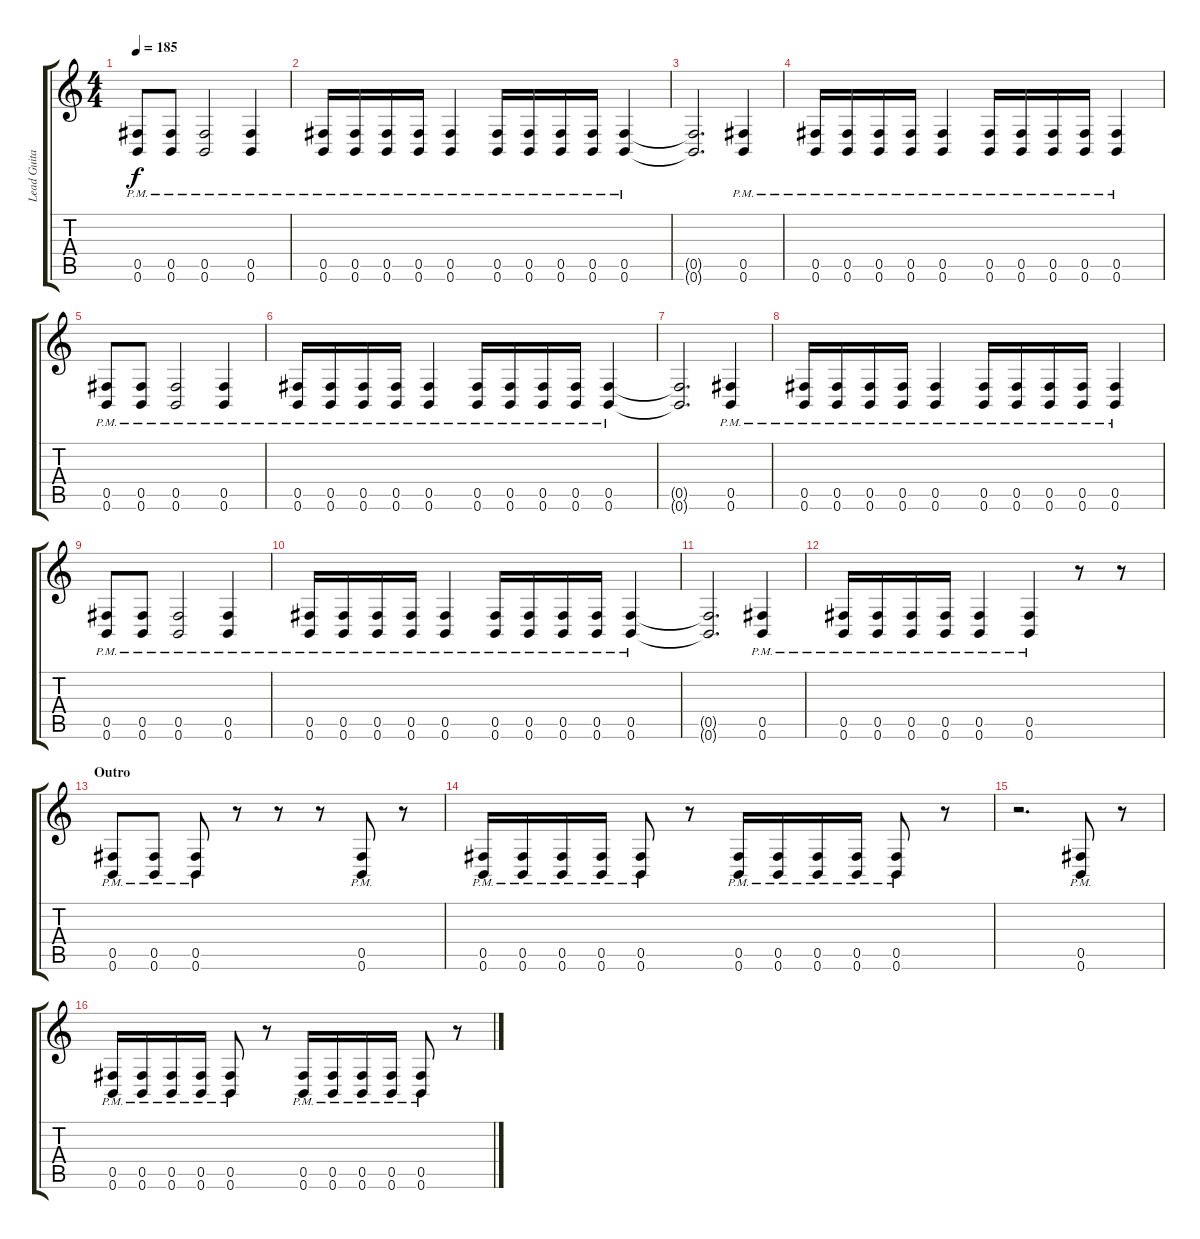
\track ("Lead Guitar - Jona" "Lead Guita") {instrument distortionguitar}
\staff {score tabs}
\tuning (Db4 Ab3 E3 B2 Gb2 B1) {hide}
\ts (4 4)
\tempo 185
\clef g2
\ks c
(0.5 0.6{pm}).8{dy f} (0.5 0.6{pm}).8 (0.5 0.6{pm}).2 (0.5 0.6{pm}).4 |
(0.5 0.6{pm}).16 (0.5 0.6{pm}).16 (0.5 0.6{pm}).16 (0.5 0.6{pm}).16 (0.5 0.6{pm}).4 (0.5 0.6{pm}).16 (0.5 0.6{pm}).16 (0.5 0.6{pm}).16 (0.5 0.6{pm}).16 (0.5 0.6{pm}).4 |
(0.5{t} 0.6{t}).2{d} (0.5 0.6{pm}).4 |
(0.5 0.6{pm}).16 (0.5 0.6{pm}).16 (0.5 0.6{pm}).16 (0.5 0.6{pm}).16 (0.5 0.6{pm}).4 (0.5 0.6{pm}).16 (0.5 0.6{pm}).16 (0.5 0.6{pm}).16 (0.5 0.6{pm}).16 (0.5 0.6{pm}).4 |
(0.5 0.6{pm}).8 (0.5 0.6{pm}).8 (0.5 0.6{pm}).2 (0.5 0.6{pm}).4 |
(0.5 0.6{pm}).16 (0.5 0.6{pm}).16 (0.5 0.6{pm}).16 (0.5 0.6{pm}).16 (0.5 0.6{pm}).4 (0.5 0.6{pm}).16 (0.5 0.6{pm}).16 (0.5 0.6{pm}).16 (0.5 0.6{pm}).16 (0.5 0.6{pm}).4 |
(0.5{t} 0.6{t}).2{d} (0.5 0.6{pm}).4 |
(0.5 0.6{pm}).16 (0.5 0.6{pm}).16 (0.5 0.6{pm}).16 (0.5 0.6{pm}).16 (0.5 0.6{pm}).4 (0.5 0.6{pm}).16 (0.5 0.6{pm}).16 (0.5 0.6{pm}).16 (0.5 0.6{pm}).16 (0.5 0.6{pm}).4 |
(0.5 0.6{pm}).8 (0.5 0.6{pm}).8 (0.5 0.6{pm}).2 (0.5 0.6{pm}).4 |
(0.5 0.6{pm}).16 (0.5 0.6{pm}).16 (0.5 0.6{pm}).16 (0.5 0.6{pm}).16 (0.5 0.6{pm}).4 (0.5 0.6{pm}).16 (0.5 0.6{pm}).16 (0.5 0.6{pm}).16 (0.5 0.6{pm}).16 (0.5 0.6{pm}).4 |
(0.5{t} 0.6{t}).2{d} (0.5 0.6{pm}).4 |
(0.5 0.6{pm}).16 (0.5 0.6{pm}).16 (0.5 0.6{pm}).16 (0.5 0.6{pm}).16 (0.5 0.6{pm}).4 (0.5 0.6{pm}).4 r.8 r.8 |
\section ("" "Outro")
(0.5 0.6{pm}).8 (0.5 0.6{pm}).8 (0.5 0.6{pm}).8 r.8 r.8 r.8 (0.5 0.6{pm}).8 r.8 |
(0.5 0.6{pm}).16 (0.5 0.6{pm}).16 (0.5 0.6{pm}).16 (0.5 0.6{pm}).16 (0.5 0.6{pm}).8 r.8 (0.5 0.6{pm}).16 (0.5 0.6{pm}).16 (0.5 0.6{pm}).16 (0.5 0.6{pm}).16 (0.5 0.6{pm}).8 r.8 |
r.2{d} (0.5 0.6{pm}).8 r.8 |
(0.5 0.6{pm}).16 (0.5 0.6{pm}).16 (0.5 0.6{pm}).16 (0.5 0.6{pm}).16 (0.5 0.6{pm}).8 r.8 (0.5 0.6{pm}).16 (0.5 0.6{pm}).16 (0.5 0.6{pm}).16 (0.5 0.6{pm}).16 (0.5 0.6{pm}).8 r.8
